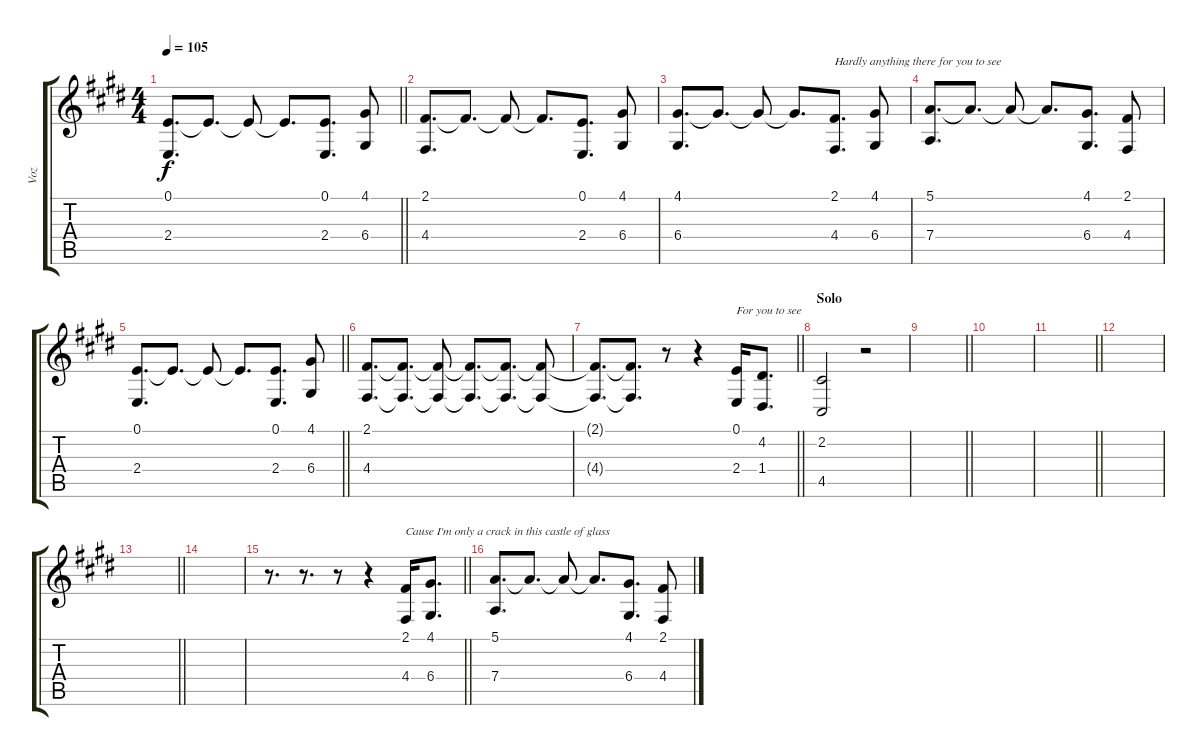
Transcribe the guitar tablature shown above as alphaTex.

\track ("Voz" "Voz") {instrument oboe}
\staff {score tabs}
\tuning (E4 B3 G3 D3 A2 E2) {hide}
\ts (4 4)
\tempo 105
\clef g2
\barLineRight lightlight
\ks c#minor
(0.1 2.4).8{d dy f} 0.1{t}.8{d} 0.1{t}.8 0.1{t}.8{d} (0.1 2.4).8{d} (4.1 6.4).8 |
(2.1 4.4).8{d} 2.1{t}.8{d} 2.1{t}.8 2.1{t}.8{d} (0.1 2.4).8{d} (4.1 6.4).8 |
(4.1 6.4).8{d} 4.1{t}.8{d} 4.1{t}.8 4.1{t}.8{d} (2.1 4.4).8{d txt "Hardly anything there for you to see"} (4.1 6.4).8 |
(5.1 7.4).8{d} 5.1{t}.8{d} 5.1{t}.8 5.1{t}.8{d} (4.1 6.4).8{d} (2.1 4.4).8 |
\barLineRight lightlight
(0.1 2.4).8{d} 0.1{t}.8{d} 0.1{t}.8 0.1{t}.8{d} (0.1 2.4).8{d} (4.1 6.4).8 |
(2.1 4.4).8{d} (2.1{t} 4.4{t}).8{d} (2.1{t} 4.4{t}).8 (2.1{t} 4.4{t}).8{d} (2.1{t} 4.4{t}).8{d} (2.1{t} 4.4{t}).8 |
\barLineRight lightlight
(2.1{t} 4.4{t}).8{d} (2.1{t} 4.4{t}).8{d} r.8 r.4 (0.1 2.4).16{txt "For you to see "} (4.2 1.4).8{d} |
\section ("" "Solo")
(2.2 4.5).2 r.2 |
\barLineRight lightlight
|
|
\barLineRight lightlight
|
|
\barLineRight lightlight
|
|
\barLineRight lightlight
r.8{d} r.8{d} r.8 r.4 (2.1 4.4).16{txt "Cause I'm only a crack in this castle of glass "} (4.1 6.4).8{d} |
(5.1 7.4).8{d} 5.1{t}.8{d} 5.1{t}.8 5.1{t}.8{d} (4.1 6.4).8{d} (2.1 4.4).8
